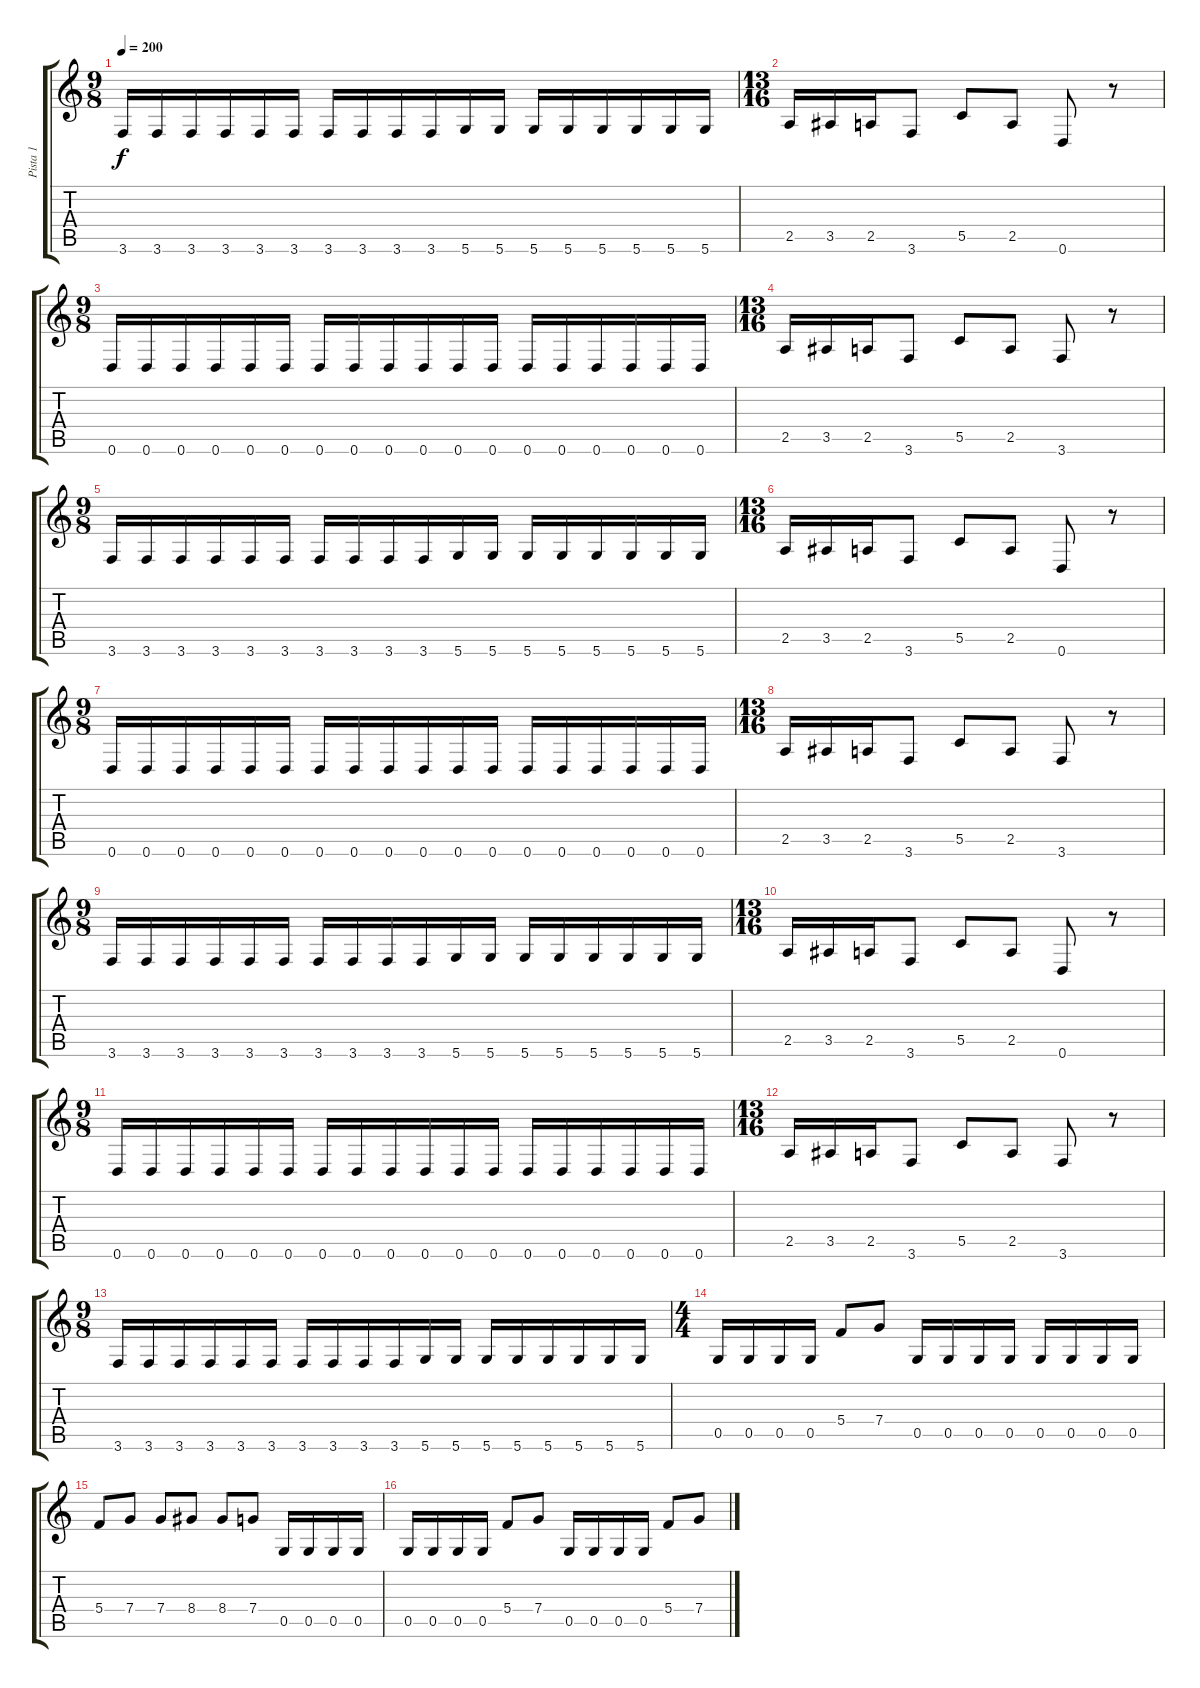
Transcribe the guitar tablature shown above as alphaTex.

\track ("Pista 1" "Pista 1") {instrument distortionguitar}
\staff {score tabs}
\tuning (D4 A3 F3 C3 G2 D2) {hide}
\ts (9 8)
\tempo 200
\clef g2
\ks c
3.6.16{dy f} 3.6.16 3.6.16 3.6.16 3.6.16 3.6.16 3.6.16 3.6.16 3.6.16 3.6.16 5.6.16 5.6.16 5.6.16 5.6.16 5.6.16 5.6.16 5.6.16 5.6.16 |
\ts (13 16)
2.5.16 3.5.16 2.5.16 3.6.8 5.5.8 2.5.8 0.6.8 r.8 |
\ts (9 8)
0.6.16 0.6.16 0.6.16 0.6.16 0.6.16 0.6.16 0.6.16 0.6.16 0.6.16 0.6.16 0.6.16 0.6.16 0.6.16 0.6.16 0.6.16 0.6.16 0.6.16 0.6.16 |
\ts (13 16)
2.5.16 3.5.16 2.5.16 3.6.8 5.5.8 2.5.8 3.6.8 r.8 |
\ts (9 8)
3.6.16 3.6.16 3.6.16 3.6.16 3.6.16 3.6.16 3.6.16 3.6.16 3.6.16 3.6.16 5.6.16 5.6.16 5.6.16 5.6.16 5.6.16 5.6.16 5.6.16 5.6.16 |
\ts (13 16)
2.5.16 3.5.16 2.5.16 3.6.8 5.5.8 2.5.8 0.6.8 r.8 |
\ts (9 8)
0.6.16 0.6.16 0.6.16 0.6.16 0.6.16 0.6.16 0.6.16 0.6.16 0.6.16 0.6.16 0.6.16 0.6.16 0.6.16 0.6.16 0.6.16 0.6.16 0.6.16 0.6.16 |
\ts (13 16)
2.5.16 3.5.16 2.5.16 3.6.8 5.5.8 2.5.8 3.6.8 r.8 |
\ts (9 8)
3.6.16 3.6.16 3.6.16 3.6.16 3.6.16 3.6.16 3.6.16 3.6.16 3.6.16 3.6.16 5.6.16 5.6.16 5.6.16 5.6.16 5.6.16 5.6.16 5.6.16 5.6.16 |
\ts (13 16)
2.5.16 3.5.16 2.5.16 3.6.8 5.5.8 2.5.8 0.6.8 r.8 |
\ts (9 8)
0.6.16 0.6.16 0.6.16 0.6.16 0.6.16 0.6.16 0.6.16 0.6.16 0.6.16 0.6.16 0.6.16 0.6.16 0.6.16 0.6.16 0.6.16 0.6.16 0.6.16 0.6.16 |
\ts (13 16)
2.5.16 3.5.16 2.5.16 3.6.8 5.5.8 2.5.8 3.6.8 r.8 |
\ts (9 8)
3.6.16 3.6.16 3.6.16 3.6.16 3.6.16 3.6.16 3.6.16 3.6.16 3.6.16 3.6.16 5.6.16 5.6.16 5.6.16 5.6.16 5.6.16 5.6.16 5.6.16 5.6.16 |
\ts (4 4)
0.5.16 0.5.16 0.5.16 0.5.16 5.4.8 7.4.8 0.5.16 0.5.16 0.5.16 0.5.16 0.5.16 0.5.16 0.5.16 0.5.16 |
5.4.8 7.4.8 7.4.8 8.4.8 8.4.8 7.4.8 0.5.16 0.5.16 0.5.16 0.5.16 |
0.5.16 0.5.16 0.5.16 0.5.16 5.4.8 7.4.8 0.5.16 0.5.16 0.5.16 0.5.16 5.4.8 7.4.8
